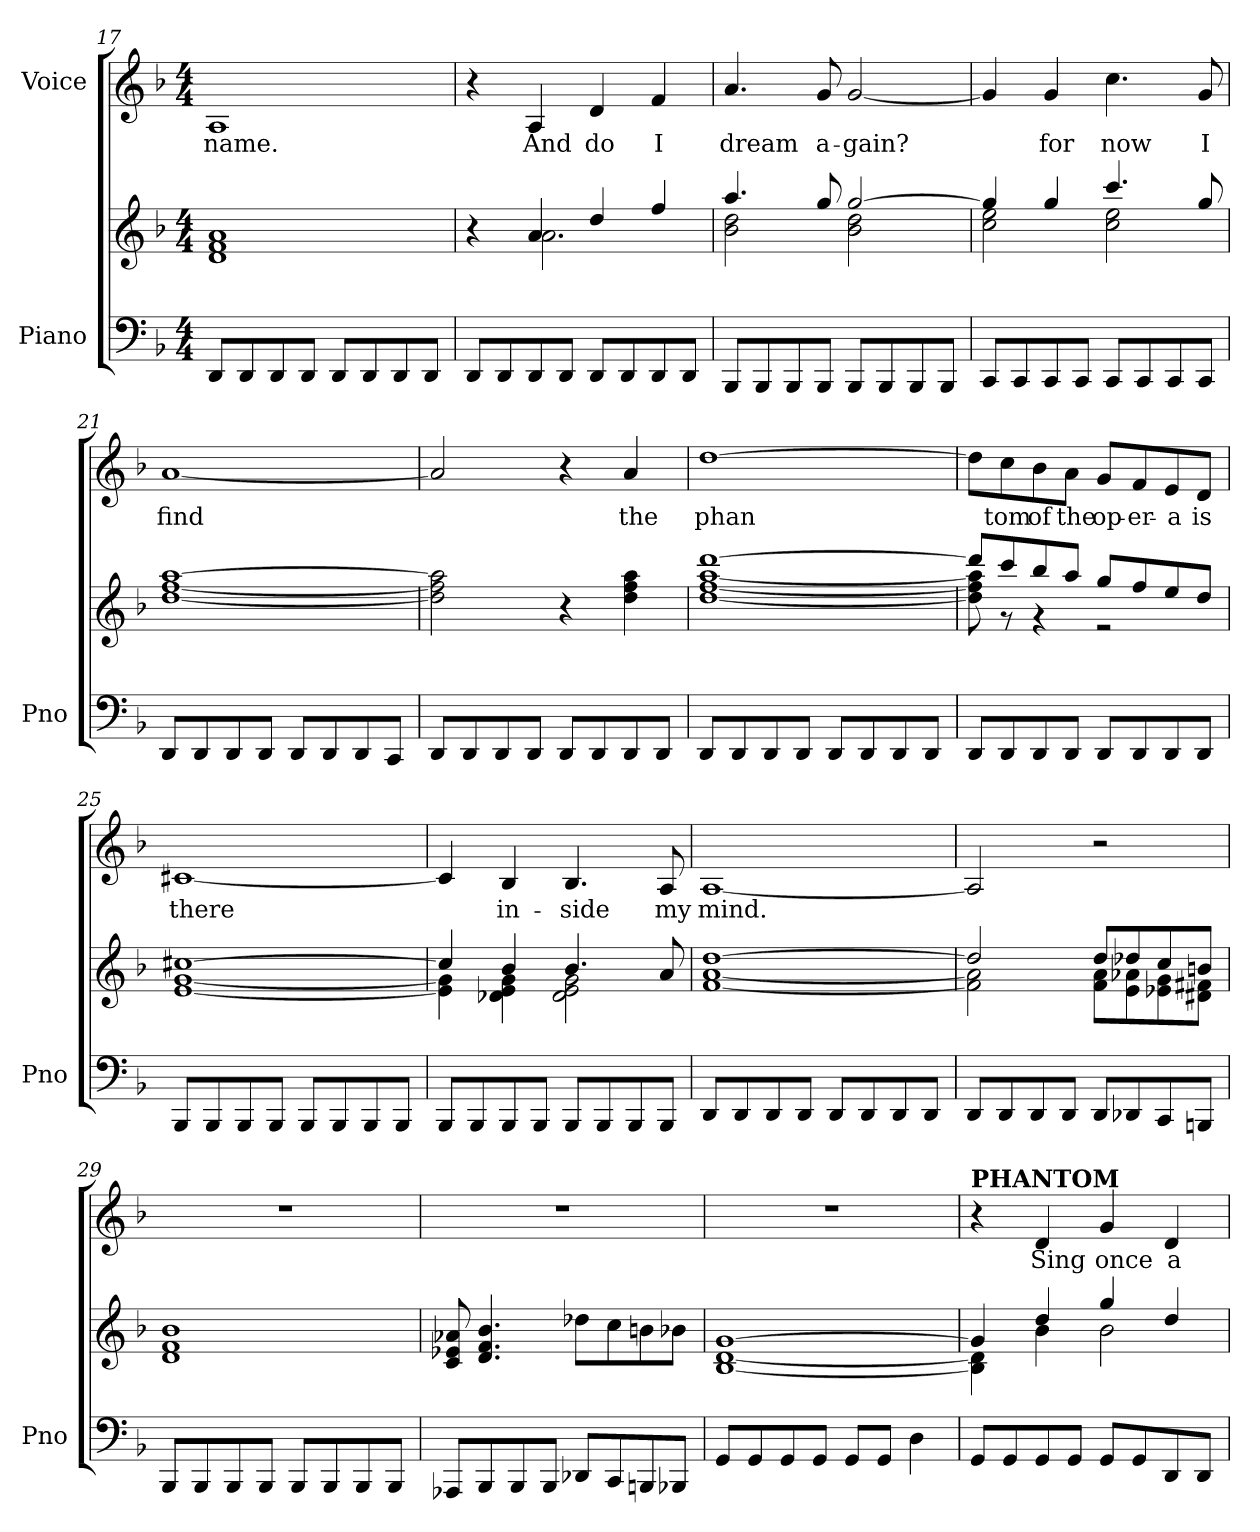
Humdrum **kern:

**kern	**kern	**kern	**text
*part2	*part2	*part1	*part1
*staff3	*staff2	*staff1	*staff1
*I"Piano	*	*I"Voice	*
*I'Pno	*	*	*
*clefF4	*clefG2	*clefG2	*
*k[b-]	*k[b-]	*k[b-]	*
*M4/4	*M4/4	*M4/4	*
=17	=17	=17	=17
*	*^	*	*
!	!	!	!	!LO:LY:b
8DD/L	1a	1d 1f	1A	name.
8DD/	.	.	.	.
8DD/	.	.	.	.
8DD/J	.	.	.	.
8DD/L	.	.	.	.
8DD/	.	.	.	.
8DD/	.	.	.	.
8DD/J	.	.	.	.
=18	=18	=18	=18	=18
8DD/L	4r	4ryy	4r	.
8DD/	.	.	.	.
!	!	!	!	!LO:LY:b
8DD/	4a/	2.a\	4A/	And
8DD/J	.	.	.	.
!	!	!	!	!LO:LY:b
8DD/L	4dd/	.	4d/	do
8DD/	.	.	.	.
!	!	!	!	!LO:LY:b
8DD/	4ff/	.	4f/	I
8DD/J	.	.	.	.
=19	=19	=19	=19	=19
!	!	!	!	!LO:LY:b
8BBB-/L	4.aa/	2b-\ 2dd\	4.a/	dream
8BBB-/	.	.	.	.
8BBB-/	.	.	.	.
!	!	!	!	!LO:LY:b
8BBB-/J	8gg/	.	8g/	a-
!	!	!	!	!LO:LY:b
8BBB-/L	[2gg/	2b-\ 2dd\	[2g/	-gain?
8BBB-/	.	.	.	.
8BBB-/	.	.	.	.
8BBB-/J	.	.	.	.
!!LO:LB:g=z
=20	=20	=20	=20	=20
8CC/L	4gg/]	2cc\ 2ee\	4g/]	.
8CC/	.	.	.	.
!	!	!	!	!LO:LY:b
8CC/	4gg/	.	4g/	for
8CC/J	.	.	.	.
!	!	!	!	!LO:LY:b
8CC/L	4.ccc/	2cc\ 2ee\	4.cc\	now
8CC/	.	.	.	.
8CC/	.	.	.	.
!	!	!	!	!LO:LY:b
8CC/J	8gg/	.	8g/	I
=21	=21	=21	=21	=21
!	!	!	!	!LO:LY:b
8DD/L	[1aa	[1dd [1ff	[1a	find
8DD/	.	.	.	.
8DD/	.	.	.	.
8DD/J	.	.	.	.
8DD/L	.	.	.	.
8DD/	.	.	.	.
8DD/	.	.	.	.
8CC/J	.	.	.	.
*	*v	*v	*	*
=22	=22	=22	=22
8DD/L	2dd\] 2ff\] 2aa\]	2a/]	.
8DD/	.	.	.
8DD/	.	.	.
8DD/J	.	.	.
8DD/L	4r	4r	.
8DD/	.	.	.
!	!	!	!LO:LY:b
8DD/	4dd\ 4ff\ 4aa\	4a/	the
8DD/J	.	.	.
=23	=23	=23	=23
*	*^	*	*
!	!	!	!	!LO:LY:b
8DD/L	[1ddd	[1dd [1ff [1aa	[1dd	phan
8DD/	.	.	.	.
8DD/	.	.	.	.
8DD/J	.	.	.	.
8DD/L	.	.	.	.
8DD/	.	.	.	.
8DD/	.	.	.	.
8DD/J	.	.	.	.
!!LO:PB:g=z
=24	=24	=24	=24	=24
8DD/L	8ddd/L]	8dd\] 8ff\] 8aa\]	8dd\L]	.
!	!	!	!	!LO:LY:b
8DD/	8ccc/	8r	8cc\	tom
!	!	!	!	!LO:LY:b
8DD/	8bb-/	4r	8b-\	of
!	!	!	!	!LO:LY:b
8DD/J	8aa/J	.	8a\J	the
!	!	!	!	!LO:LY:b
8DD/L	8gg/L	2r	8g/L	op-
!	!	!	!	!LO:LY:b
8DD/	8ff/	.	8f/	-er-
!	!	!	!	!LO:LY:b
8DD/	8ee/	.	8e/	-a
!	!	!	!	!LO:LY:b
8DD/J	8dd/J	.	8d/J	is
=25	=25	=25	=25	=25
!	!	!	!	!LO:LY:b
8BBB-/L	[1cc#X	[1e [1g	[1c#X	there
8BBB-/	.	.	.	.
8BBB-/	.	.	.	.
8BBB-/J	.	.	.	.
8BBB-/L	.	.	.	.
8BBB-/	.	.	.	.
8BBB-/	.	.	.	.
8BBB-/J	.	.	.	.
=26	=26	=26	=26	=26
8BBB-/L	4cc#/]	4e\] 4g\]	4c#/]	.
8BBB-/	.	.	.	.
!	!	!	!	!LO:LY:b
8BBB-/	4b-/	4d-X\ 4e\ 4g\	4B-/	in-
8BBB-/J	.	.	.	.
!	!	!	!	!LO:LY:b
8BBB-/L	4.b-/	2d-\ 2e\ 2g\	4.B-/	-side
8BBB-/	.	.	.	.
8BBB-/	.	.	.	.
!	!	!	!	!LO:LY:b
8BBB-/J	8a/	.	8A/	my
=27	=27	=27	=27	=27
!	!	!	!	!LO:LY:b
8DD/L	[1dd	[1f [1a	[1A	mind.
8DD/	.	.	.	.
8DD/	.	.	.	.
8DD/J	.	.	.	.
8DD/L	.	.	.	.
8DD/	.	.	.	.
8DD/	.	.	.	.
8DD/J	.	.	.	.
!!LO:LB:g=z
=28	=28	=28	=28	=28
8DD/L	2dd/]	2f\] 2a\]	2A/]	.
8DD/	.	.	.	.
8DD/	.	.	.	.
8DD/J	.	.	.	.
8DD/L	8dd/L	8f\ 8a\L	2r	.
8DD-X/	8dd-X/	8e\ 8a-X\	.	.
8CC/	8cc/	8e-X\ 8g\	.	.
8BBBn/J	8bn/J	8d#X\ 8f#X\J	.	.
=29	=29	=29	=29	=29
8BBB-/L	1b-	1d 1f	1r	.
8BBB-/	.	.	.	.
8BBB-/	.	.	.	.
8BBB-/J	.	.	.	.
8BBB-/L	.	.	.	.
8BBB-/	.	.	.	.
8BBB-/	.	.	.	.
8BBB-/J	.	.	.	.
*	*v	*v	*	*
=30	=30	=30	=30
8AAA-X/L	8c/ 8e-X/ 8a-X/	1r	.
8BBB-/	4.d/ 4.f/ 4.b-/	.	.
8BBB-/	.	.	.
8BBB-/J	.	.	.
8DD-X/L	8dd-X\L	.	.
8CC/	8cc\	.	.
8BBBn/	8bn\	.	.
8BBB-X/J	8b-X\J	.	.
=31	=31	=31	=31
*	*^	*	*
8GG/L	[1g	[1B- [1d	1r	.
8GG/	.	.	.	.
8GG/	.	.	.	.
8GG/J	.	.	.	.
8GG/L	.	.	.	.
8GG/J	.	.	.	.
4D\	.	.	.	.
!!LO:LB:g=z
=32	=32	=32	=32	=32
!	!	!	!LO:TX:B:t=PHANTOM	!
8GG/L	4g/]	4B-\] 4d\]	4r	.
8GG/	.	.	.	.
!	!	!	!	!LO:LY:b
8GG/	4dd/	4b-\	4d/	Sing
8GG/J	.	.	.	.
!	!	!	!	!LO:LY:b
8GG/L	4gg/	2b-\	4g/	once
8GG/	.	.	.	.
!	!	!	!	!LO:LY:b
8DD/	4dd/	.	4d/	a-
8DD/J	.	.	.	.
*	*v	*v	*	*
=	=	=	=
*-	*-	*-	*-
